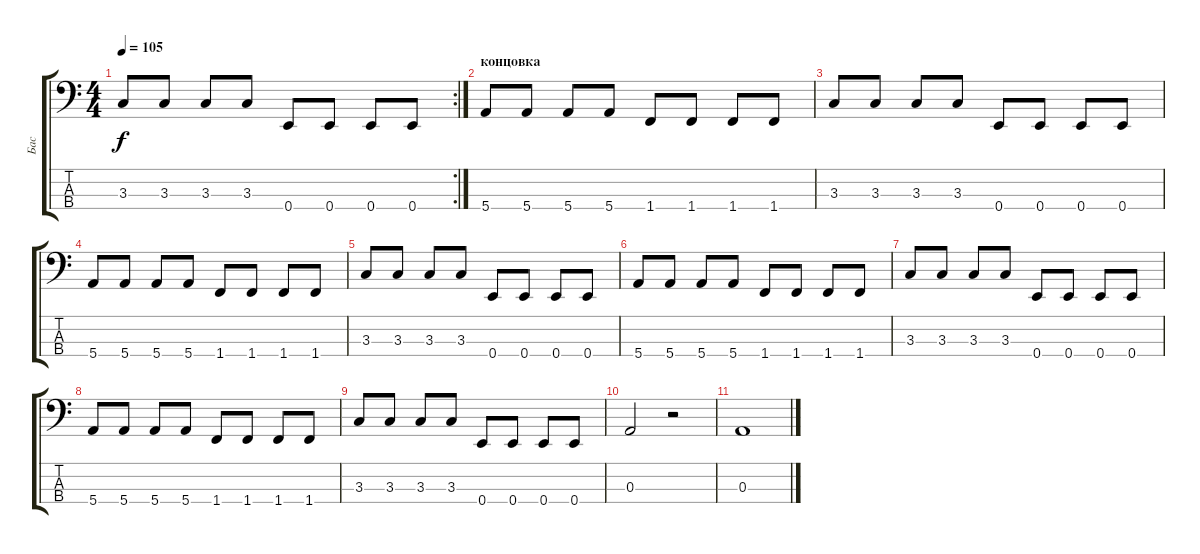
\track ("Бас" "Бас") {instrument electricbassfinger}
\staff {score tabs}
\tuning (G2 D2 A1 E1) {hide}
\rc 2
\ts (4 4)
\tempo 105
\clef f4
\ks c
3.3.8{dy f} 3.3.8 3.3.8 3.3.8 0.4.8 0.4.8 0.4.8 0.4.8 |
\section ("" "концовка")
5.4.8 5.4.8 5.4.8 5.4.8 1.4.8 1.4.8 1.4.8 1.4.8 |
3.3.8 3.3.8 3.3.8 3.3.8 0.4.8 0.4.8 0.4.8 0.4.8 |
5.4.8 5.4.8 5.4.8 5.4.8 1.4.8 1.4.8 1.4.8 1.4.8 |
3.3.8 3.3.8 3.3.8 3.3.8 0.4.8 0.4.8 0.4.8 0.4.8 |
5.4.8 5.4.8 5.4.8 5.4.8 1.4.8 1.4.8 1.4.8 1.4.8 |
3.3.8 3.3.8 3.3.8 3.3.8 0.4.8 0.4.8 0.4.8 0.4.8 |
5.4.8 5.4.8 5.4.8 5.4.8 1.4.8 1.4.8 1.4.8 1.4.8 |
3.3.8 3.3.8 3.3.8 3.3.8 0.4.8 0.4.8 0.4.8 0.4.8 |
0.3.2 r.2 |
0.3.1
